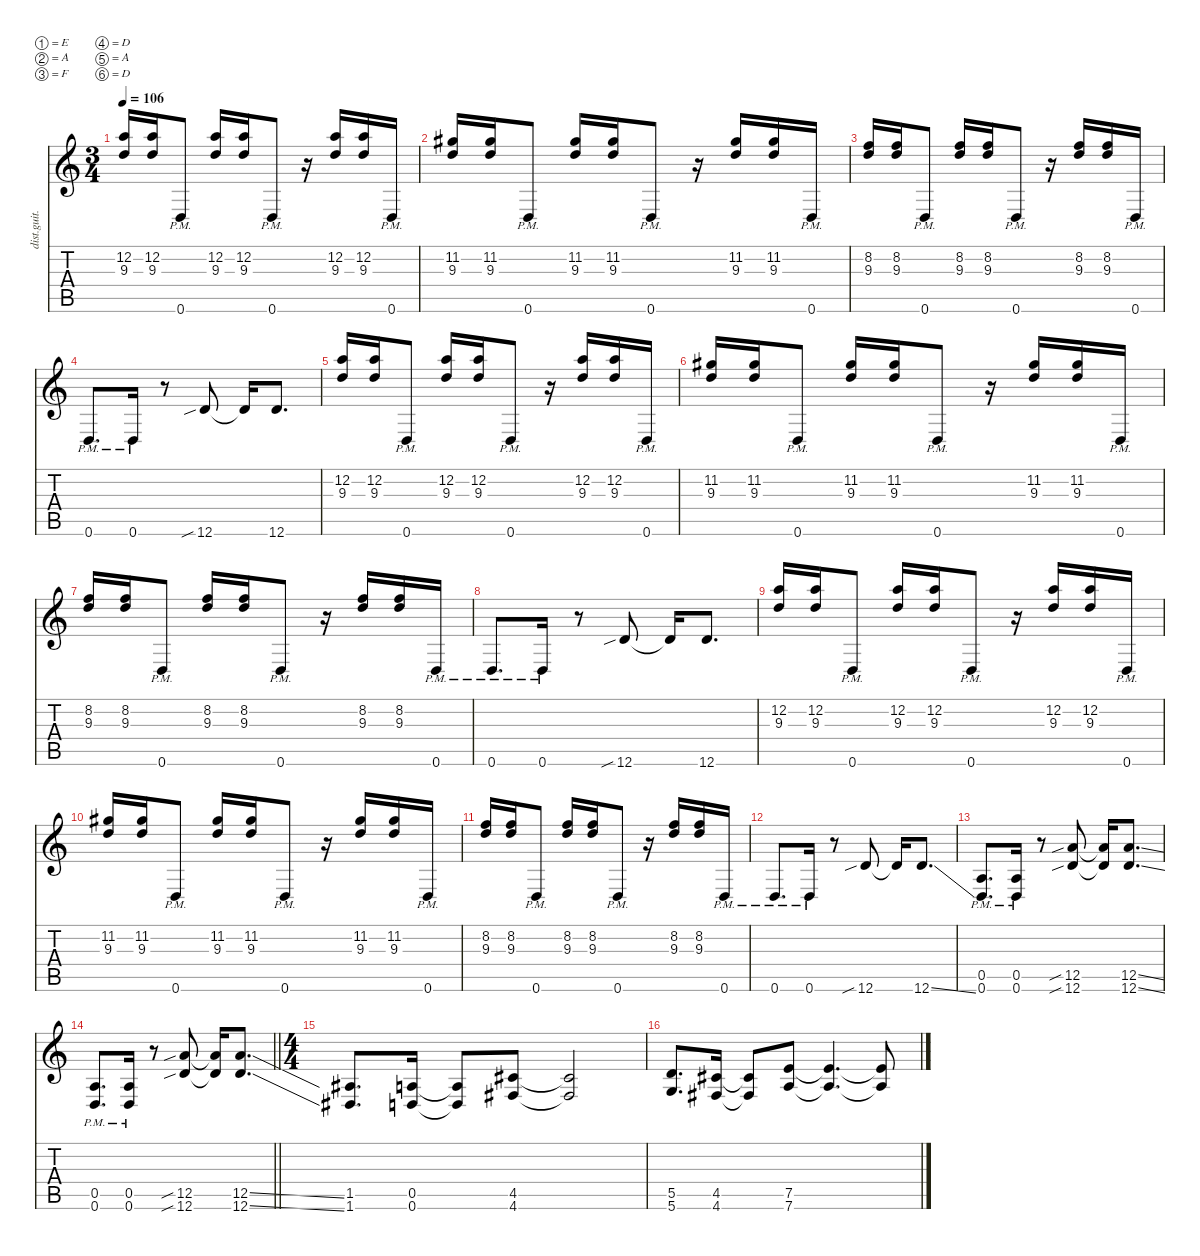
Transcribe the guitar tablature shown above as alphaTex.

\defaultSystemsLayout 4
\hideDynamics
\bracketExtendMode nobrackets
\otherSystemsTrackNameOrientation horizontal
\track ("Track 2" "dist.guit.") {instrument distortionguitar}
\staff {score tabs}
\tuning (E4 A3 F3 D3 A2 D2)
\ts (3 4)
\tempo 106
\clef g2
\ks c
(12.2 9.3).16{dy f beam Up} (12.2 9.3).16{beam Up} 0.6{pm}.8{beam Up} (12.2 9.3).16{beam Up} (12.2 9.3).16{beam Up} 0.6{pm}.8{beam Up} r.16{beam Up} (12.2 9.3).16{beam Up} (12.2 9.3).16{beam Up} 0.6{pm}.16{beam Up} |
(11.2{acc #} 9.3).16{beam Up} (11.2{acc #} 9.3).16{beam Up} 0.6{pm}.8{beam Up} (11.2{acc #} 9.3).16{beam Up} (11.2{acc #} 9.3).16{beam Up} 0.6{pm}.8{beam Up} r.16{beam Up} (11.2{acc #} 9.3).16{beam Up} (11.2{acc #} 9.3).16{beam Up} 0.6{pm}.16{beam Up} |
(8.2 9.3).16{beam Up} (8.2 9.3).16{beam Up} 0.6{pm}.8{beam Up} (8.2 9.3).16{beam Up} (8.2 9.3).16{beam Up} 0.6{pm}.8{beam Up} r.16{beam Up} (8.2 9.3).16{beam Up} (8.2 9.3).16{beam Up} 0.6{pm}.16{beam Up} |
0.6{pm}.8{d beam Up} 0.6{pm}.16{beam Up} r.8{beam Up} 12.6{sib}.8{beam Up} 12.6{t}.16{beam Up} 12.6.8{d beam Up} |
(12.2 9.3).16{beam Up} (12.2 9.3).16{beam Up} 0.6{pm}.8{beam Up} (12.2 9.3).16{beam Up} (12.2 9.3).16{beam Up} 0.6{pm}.8{beam Up} r.16{beam Up} (12.2 9.3).16{beam Up} (12.2 9.3).16{beam Up} 0.6{pm}.16{beam Up} |
(11.2{acc #} 9.3).16{beam Up} (11.2{acc #} 9.3).16{beam Up} 0.6{pm}.8{beam Up} (11.2{acc #} 9.3).16{beam Up} (11.2{acc #} 9.3).16{beam Up} 0.6{pm}.8{beam Up} r.16{beam Up} (11.2{acc #} 9.3).16{beam Up} (11.2{acc #} 9.3).16{beam Up} 0.6{pm}.16{beam Up} |
(8.2 9.3).16{beam Up} (8.2 9.3).16{beam Up} 0.6{pm}.8{beam Up} (8.2 9.3).16{beam Up} (8.2 9.3).16{beam Up} 0.6{pm}.8{beam Up} r.16{beam Up} (8.2 9.3).16{beam Up} (8.2 9.3).16{beam Up} 0.6{pm}.16{beam Up} |
0.6{pm}.8{d beam Up} 0.6{pm}.16{beam Up} r.8{beam Up} 12.6{sib}.8{beam Up} 12.6{t}.16{beam Up} 12.6.8{d beam Up} |
(12.2 9.3).16{beam Up} (12.2 9.3).16{beam Up} 0.6{pm}.8{beam Up} (12.2 9.3).16{beam Up} (12.2 9.3).16{beam Up} 0.6{pm}.8{beam Up} r.16{beam Up} (12.2 9.3).16{beam Up} (12.2 9.3).16{beam Up} 0.6{pm}.16{beam Up} |
(11.2{acc #} 9.3).16{beam Up} (11.2{acc #} 9.3).16{beam Up} 0.6{pm}.8{beam Up} (11.2{acc #} 9.3).16{beam Up} (11.2{acc #} 9.3).16{beam Up} 0.6{pm}.8{beam Up} r.16{beam Up} (11.2{acc #} 9.3).16{beam Up} (11.2{acc #} 9.3).16{beam Up} 0.6{pm}.16{beam Up} |
(8.2 9.3).16{beam Up} (8.2 9.3).16{beam Up} 0.6{pm}.8{beam Up} (8.2 9.3).16{beam Up} (8.2 9.3).16{beam Up} 0.6{pm}.8{beam Up} r.16{beam Up} (8.2 9.3).16{beam Up} (8.2 9.3).16{beam Up} 0.6{pm}.16{beam Up} |
0.6{pm}.8{d beam Up} 0.6{pm}.16{beam Up} r.8{beam Up} 12.6{sib}.8{beam Up} 12.6{t}.16{beam Up} 12.6{ss}.8{d beam Up} |
(0.5{pm} 0.6{pm}).8{d beam Up} (0.5{pm} 0.6{pm}).16{beam Up} r.8{beam Up} (12.5{sib} 12.6{sib}).8{beam Up} (12.5{t} 12.6{t}).16{beam Up} (12.5{ss} 12.6{ss}).8{d beam Up} |
\barLineRight lightlight
(0.5{pm} 0.6{pm}).8{d beam Up} (0.5{pm} 0.6{pm}).16{beam Up} r.8{beam Up} (12.5{sib} 12.6{sib}).8{beam Up} (12.5{t} 12.6{t}).16{beam Up} (12.5{ss} 12.6{ss}).8{d beam Up} |
\ts (4 4)
\beaming (8 2 2 2 2)
\section ("" "")
(1.5{acc #} 1.6{acc #}).8{d beam Up} (0.5 0.6).16{beam Up} (0.5{t} 0.6{t}).8{beam Up} (4.5{acc #} 4.6{acc #}).8{beam Up} (4.5{t acc #} 4.6{t acc #}).2{beam Up} |
(5.5 5.6).8{d beam Up} (4.5{acc #} 4.6{acc #}).16{beam Up} (4.5{t acc #} 4.6{t acc #}).8{beam Up} (7.5 7.6).8{beam Up} (7.5{t} 7.6{t}).4{d beam Up} (7.5{ss t} 7.6{ss t}).8{beam Up}
